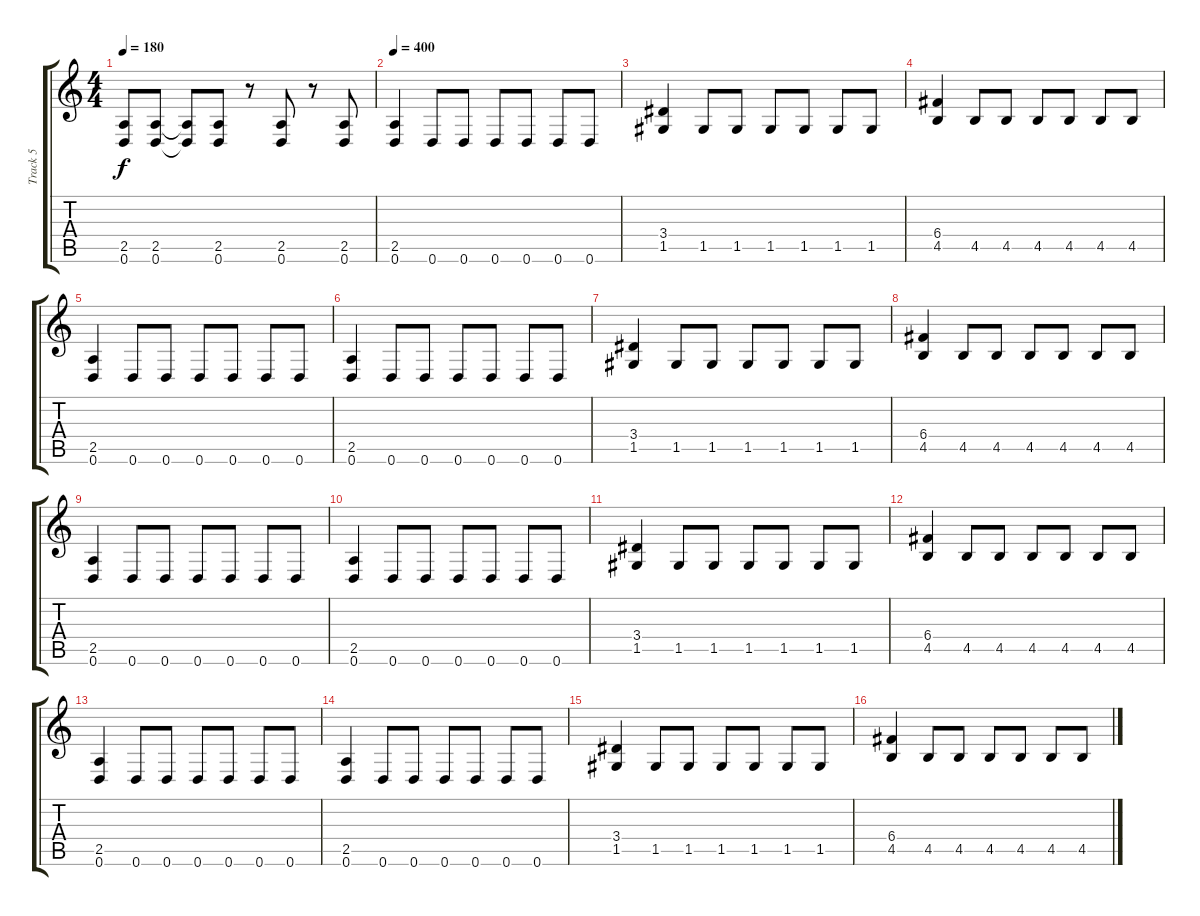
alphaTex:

\track ("Track 5" "Track 5") {instrument electricbassfinger}
\staff {score tabs}
\tuning (D4 A3 F3 C3 G2 D2) {hide}
\ts (4 4)
\tempo 180
\clef g2
\ks c
(2.5 0.6).8{dy f} (2.5 0.6).8 (2.5{t} 0.6{t}).8 (2.5 0.6).8 r.8 (2.5 0.6).8 r.8 (2.5 0.6).8 |
\tempo 400
(2.5 0.6).4 0.6.8 0.6.8 0.6.8 0.6.8 0.6.8 0.6.8 |
(3.4 1.5).4 1.5.8 1.5.8 1.5.8 1.5.8 1.5.8 1.5.8 |
(6.4 4.5).4 4.5.8 4.5.8 4.5.8 4.5.8 4.5.8 4.5.8 |
(2.5 0.6).4 0.6.8 0.6.8 0.6.8 0.6.8 0.6.8 0.6.8 |
(2.5 0.6).4 0.6.8 0.6.8 0.6.8 0.6.8 0.6.8 0.6.8 |
(3.4 1.5).4 1.5.8 1.5.8 1.5.8 1.5.8 1.5.8 1.5.8 |
(6.4 4.5).4 4.5.8 4.5.8 4.5.8 4.5.8 4.5.8 4.5.8 |
(2.5 0.6).4 0.6.8 0.6.8 0.6.8 0.6.8 0.6.8 0.6.8 |
(2.5 0.6).4 0.6.8 0.6.8 0.6.8 0.6.8 0.6.8 0.6.8 |
(3.4 1.5).4 1.5.8 1.5.8 1.5.8 1.5.8 1.5.8 1.5.8 |
(6.4 4.5).4 4.5.8 4.5.8 4.5.8 4.5.8 4.5.8 4.5.8 |
(2.5 0.6).4 0.6.8 0.6.8 0.6.8 0.6.8 0.6.8 0.6.8 |
(2.5 0.6).4 0.6.8 0.6.8 0.6.8 0.6.8 0.6.8 0.6.8 |
(3.4 1.5).4 1.5.8 1.5.8 1.5.8 1.5.8 1.5.8 1.5.8 |
(6.4 4.5).4 4.5.8 4.5.8 4.5.8 4.5.8 4.5.8 4.5.8
